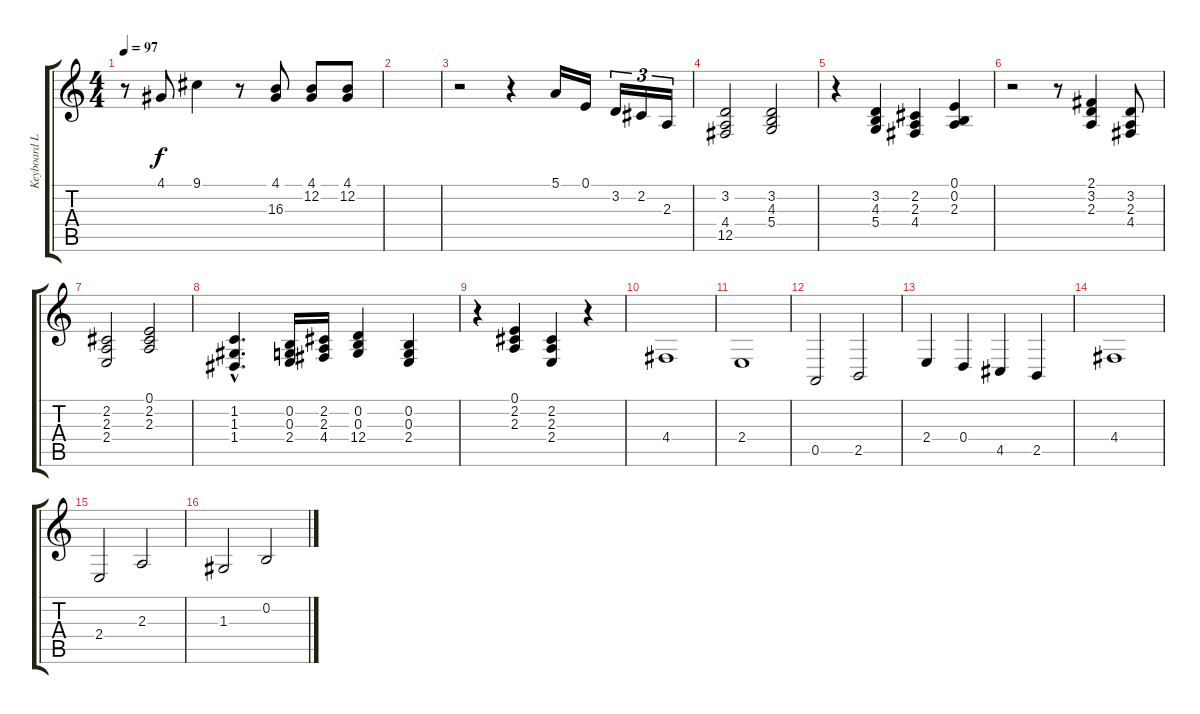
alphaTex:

\track ("Keyboard L" "Keyboard L") {instrument churchorgan}
\staff {score tabs}
\tuning (E4 B3 G3 D3 A2 E2) {hide}
\ts (4 4)
\tempo 97
\clef g2
\ks c
r.8{dy f} 4.1.8 9.1.4 r.8 (4.1 16.3).8 (4.1 12.2).8 (4.1 12.2).8 |
|
r.2 r.4 5.1.16 0.1.16 3.2.16{tu (3 2)} 2.2.16{tu (3 2)} 2.3.16{tu (3 2)} |
(3.2 4.4 12.5).2 (3.2 4.3 5.4).2 |
r.4 (3.2 4.3 5.4).4 (2.2 2.3 4.4).4 (0.1 0.2 2.3).4 |
r.2 r.8 (2.1 3.2 2.3).4 (3.2 2.3 4.4).8 |
(2.2 2.3 2.4).2 (0.1 2.2 2.3).2 |
(1.2{hac} 1.3{hac} 1.4{hac}).4{d} (0.2 0.3 2.4).16 (2.2 2.3 4.4).16 (0.2 0.3 12.4).4 (0.2 0.3 2.4).4 |
r.4 (0.1 2.2 2.3).4 (2.2 2.3 2.4).4 r.4 |
4.4.1 |
2.4.1 |
0.5.2 2.5.2 |
2.4.4 0.4.4 4.5.4 2.5.4 |
4.4.1 |
2.4.2 2.3.2 |
1.3.2 0.2.2
